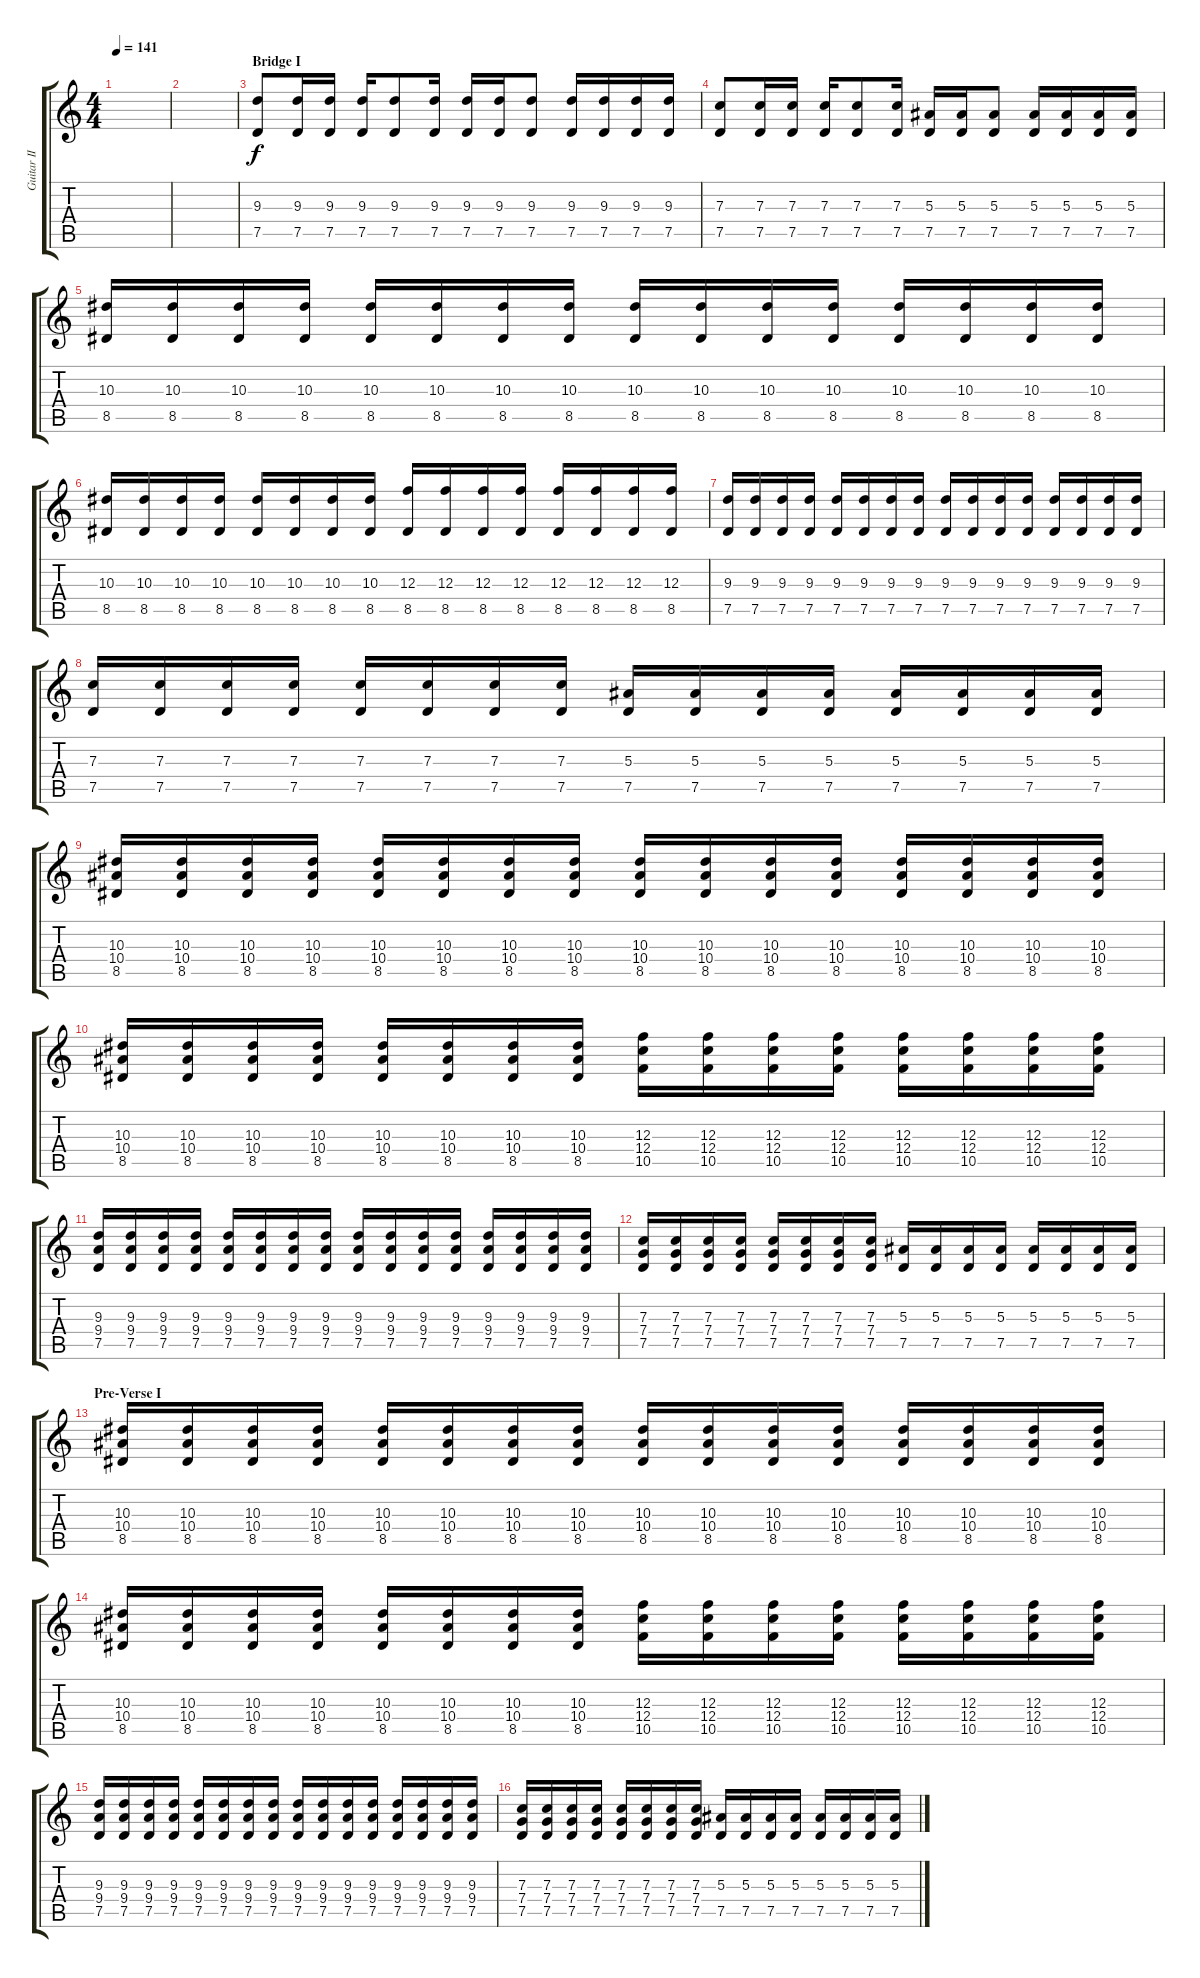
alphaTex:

\track ("Guitar II" "Guitar II") {instrument distortionguitar}
\staff {score tabs}
\tuning (D4 A3 F3 C3 G2 C2) {hide}
\ts (4 4)
\tempo 141
\clef g2
\ks c
|
|
\section ("" "Bridge I")
(9.3 7.5).8{volume 8} (9.3 7.5).16 (9.3 7.5).16 (9.3 7.5).16 (9.3 7.5).8 (9.3 7.5).16 (9.3 7.5).16 (9.3 7.5).16 (9.3 7.5).8 (9.3 7.5).16 (9.3 7.5).16 (9.3 7.5).16 (9.3 7.5).16 |
(7.3 7.5).8 (7.3 7.5).16 (7.3 7.5).16 (7.3 7.5).16 (7.3 7.5).8 (7.3 7.5).16 (5.3 7.5).16 (5.3 7.5).16 (5.3 7.5).8 (5.3 7.5).16 (5.3 7.5).16 (5.3 7.5).16 (5.3 7.5).16 |
(10.3 8.5).16{volume 13} (10.3 8.5).16 (10.3 8.5).16 (10.3 8.5).16 (10.3 8.5).16 (10.3 8.5).16 (10.3 8.5).16 (10.3 8.5).16 (10.3 8.5).16 (10.3 8.5).16 (10.3 8.5).16 (10.3 8.5).16 (10.3 8.5).16 (10.3 8.5).16 (10.3 8.5).16 (10.3 8.5).16 |
(10.3 8.5).16 (10.3 8.5).16 (10.3 8.5).16 (10.3 8.5).16 (10.3 8.5).16 (10.3 8.5).16 (10.3 8.5).16 (10.3 8.5).16 (12.3 8.5).16 (12.3 8.5).16 (12.3 8.5).16 (12.3 8.5).16 (12.3 8.5).16 (12.3 8.5).16 (12.3 8.5).16 (12.3 8.5).16 |
(9.3 7.5).16 (9.3 7.5).16 (9.3 7.5).16 (9.3 7.5).16 (9.3 7.5).16 (9.3 7.5).16 (9.3 7.5).16 (9.3 7.5).16 (9.3 7.5).16 (9.3 7.5).16 (9.3 7.5).16 (9.3 7.5).16 (9.3 7.5).16 (9.3 7.5).16 (9.3 7.5).16 (9.3 7.5).16 |
(7.3 7.5).16 (7.3 7.5).16 (7.3 7.5).16 (7.3 7.5).16 (7.3 7.5).16 (7.3 7.5).16 (7.3 7.5).16 (7.3 7.5).16 (5.3 7.5).16 (5.3 7.5).16 (5.3 7.5).16 (5.3 7.5).16 (5.3 7.5).16 (5.3 7.5).16 (5.3 7.5).16 (5.3 7.5).16 |
(10.3 10.4 8.5).16 (10.3 10.4 8.5).16 (10.3 10.4 8.5).16 (10.3 10.4 8.5).16 (10.3 10.4 8.5).16 (10.3 10.4 8.5).16 (10.3 10.4 8.5).16 (10.3 10.4 8.5).16 (10.3 10.4 8.5).16 (10.3 10.4 8.5).16 (10.3 10.4 8.5).16 (10.3 10.4 8.5).16 (10.3 10.4 8.5).16 (10.3 10.4 8.5).16 (10.3 10.4 8.5).16 (10.3 10.4 8.5).16 |
(10.3 10.4 8.5).16 (10.3 10.4 8.5).16 (10.3 10.4 8.5).16 (10.3 10.4 8.5).16 (10.3 10.4 8.5).16 (10.3 10.4 8.5).16 (10.3 10.4 8.5).16 (10.3 10.4 8.5).16 (12.3 12.4 10.5).16 (12.3 12.4 10.5).16 (12.3 12.4 10.5).16 (12.3 12.4 10.5).16 (12.3 12.4 10.5).16 (12.3 12.4 10.5).16 (12.3 12.4 10.5).16 (12.3 12.4 10.5).16 |
(9.3 9.4 7.5).16 (9.3 9.4 7.5).16 (9.3 9.4 7.5).16 (9.3 9.4 7.5).16 (9.3 9.4 7.5).16 (9.3 9.4 7.5).16 (9.3 9.4 7.5).16 (9.3 9.4 7.5).16 (9.3 9.4 7.5).16 (9.3 9.4 7.5).16 (9.3 9.4 7.5).16 (9.3 9.4 7.5).16 (9.3 9.4 7.5).16 (9.3 9.4 7.5).16 (9.3 9.4 7.5).16 (9.3 9.4 7.5).16 |
(7.3 7.4 7.5).16 (7.3 7.4 7.5).16 (7.3 7.4 7.5).16 (7.3 7.4 7.5).16 (7.3 7.4 7.5).16 (7.3 7.4 7.5).16 (7.3 7.4 7.5).16 (7.3 7.4 7.5).16 (5.3 7.5).16 (5.3 7.5).16 (5.3 7.5).16 (5.3 7.5).16 (5.3 7.5).16 (5.3 7.5).16 (5.3 7.5).16 (5.3 7.5).16 |
\section ("" "Pre-Verse I")
(10.3 10.4 8.5).16 (10.3 10.4 8.5).16 (10.3 10.4 8.5).16 (10.3 10.4 8.5).16 (10.3 10.4 8.5).16 (10.3 10.4 8.5).16 (10.3 10.4 8.5).16 (10.3 10.4 8.5).16 (10.3 10.4 8.5).16 (10.3 10.4 8.5).16 (10.3 10.4 8.5).16 (10.3 10.4 8.5).16 (10.3 10.4 8.5).16 (10.3 10.4 8.5).16 (10.3 10.4 8.5).16 (10.3 10.4 8.5).16 |
(10.3 10.4 8.5).16 (10.3 10.4 8.5).16 (10.3 10.4 8.5).16 (10.3 10.4 8.5).16 (10.3 10.4 8.5).16 (10.3 10.4 8.5).16 (10.3 10.4 8.5).16 (10.3 10.4 8.5).16 (12.3 12.4 10.5).16 (12.3 12.4 10.5).16 (12.3 12.4 10.5).16 (12.3 12.4 10.5).16 (12.3 12.4 10.5).16 (12.3 12.4 10.5).16 (12.3 12.4 10.5).16 (12.3 12.4 10.5).16 |
(9.3 9.4 7.5).16 (9.3 9.4 7.5).16 (9.3 9.4 7.5).16 (9.3 9.4 7.5).16 (9.3 9.4 7.5).16 (9.3 9.4 7.5).16 (9.3 9.4 7.5).16 (9.3 9.4 7.5).16 (9.3 9.4 7.5).16 (9.3 9.4 7.5).16 (9.3 9.4 7.5).16 (9.3 9.4 7.5).16 (9.3 9.4 7.5).16 (9.3 9.4 7.5).16 (9.3 9.4 7.5).16 (9.3 9.4 7.5).16 |
(7.3 7.4 7.5).16 (7.3 7.4 7.5).16 (7.3 7.4 7.5).16 (7.3 7.4 7.5).16 (7.3 7.4 7.5).16 (7.3 7.4 7.5).16 (7.3 7.4 7.5).16 (7.3 7.4 7.5).16 (5.3 7.5).16 (5.3 7.5).16 (5.3 7.5).16 (5.3 7.5).16 (5.3 7.5).16 (5.3 7.5).16 (5.3 7.5).16 (5.3 7.5).16
